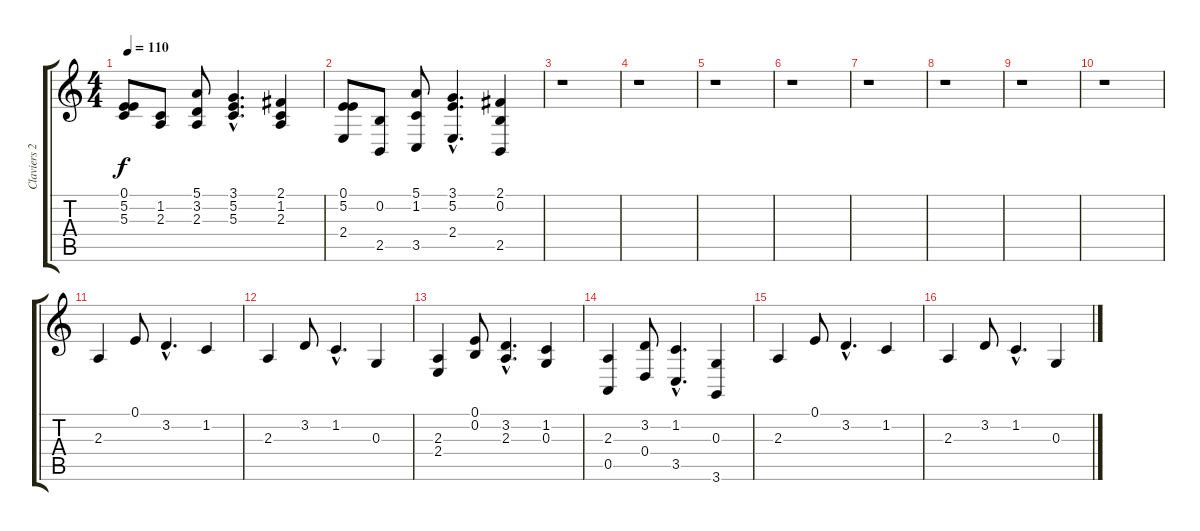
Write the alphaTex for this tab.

\track ("Claviers 2" "Claviers 2") {instrument electricpiano1}
\staff {score tabs}
\tuning (E4 B3 G3 D3 A2 E2) {hide}
\ts (4 4)
\tempo 110
\clef g2
\ks c
(0.1 5.2 5.3).8{dy f} (1.2 2.3).8 (5.1 3.2 2.3).8 (3.1{hac} 5.2{hac} 5.3{hac}).4{d} (2.1 1.2 2.3).4 |
(0.1 5.2 2.4).8 (0.2 2.5).8 (5.1 1.2 3.5).8 (3.1{hac} 5.2{hac} 2.4{hac}).4{d} (2.1 0.2 2.5).4 |
r.1 |
r.1 |
r.1 |
r.1 |
r.1 |
r.1 |
r.1 |
r.1 |
2.3.4 0.1.8 3.2{hac}.4{d} 1.2.4 |
2.3.4 3.2.8 1.2{hac}.4{d} 0.3.4 |
(2.3 2.4).4 (0.1 0.2).8 (3.2{hac} 2.3{hac}).4{d} (1.2 0.3).4 |
(2.3 0.5).4 (3.2 0.4).8 (1.2{hac} 3.5{hac}).4{d} (0.3 3.6).4 |
2.3.4 0.1.8 3.2{hac}.4{d} 1.2.4 |
2.3.4 3.2.8 1.2{hac}.4{d} 0.3.4
